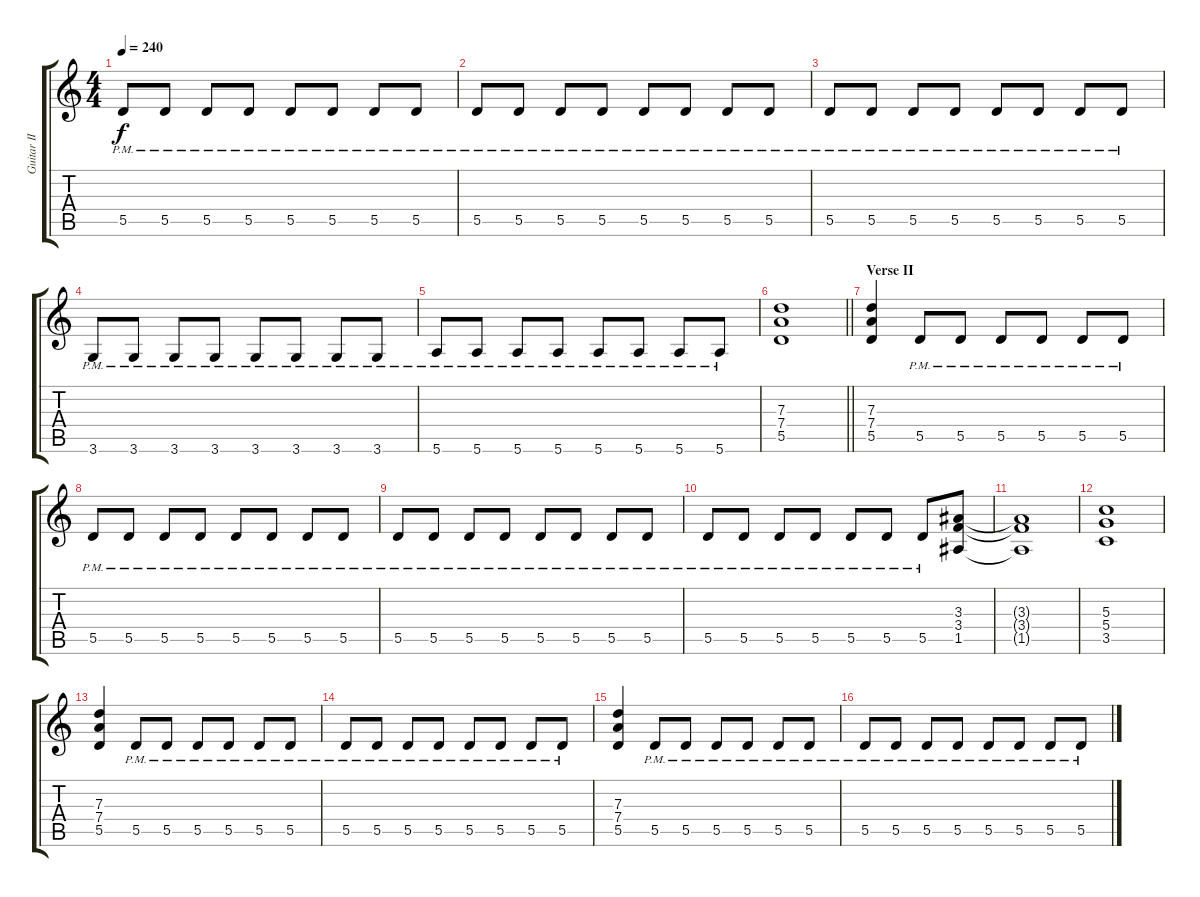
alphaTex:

\track ("Guitar II" "Guitar II") {instrument overdrivenguitar}
\staff {score tabs}
\tuning (E4 B3 G3 D3 A2 E2) {hide}
\ts (4 4)
\tempo 240
\clef g2
\ks c
5.5{pm}.8{dy f} 5.5{pm}.8 5.5{pm}.8 5.5{pm}.8 5.5{pm}.8 5.5{pm}.8 5.5{pm}.8 5.5{pm}.8 |
5.5{pm}.8 5.5{pm}.8 5.5{pm}.8 5.5{pm}.8 5.5{pm}.8 5.5{pm}.8 5.5{pm}.8 5.5{pm}.8 |
5.5{pm}.8 5.5{pm}.8 5.5{pm}.8 5.5{pm}.8 5.5{pm}.8 5.5{pm}.8 5.5{pm}.8 5.5{pm}.8 |
3.6{pm}.8 3.6{pm}.8 3.6{pm}.8 3.6{pm}.8 3.6{pm}.8 3.6{pm}.8 3.6{pm}.8 3.6{pm}.8 |
5.6{pm}.8 5.6{pm}.8 5.6{pm}.8 5.6{pm}.8 5.6{pm}.8 5.6{pm}.8 5.6{pm}.8 5.6{pm}.8 |
\barLineRight lightlight
(7.3 7.4 5.5).1 |
\section ("" "Verse II")
(7.3 7.4 5.5).4 5.5{pm}.8 5.5{pm}.8 5.5{pm}.8 5.5{pm}.8 5.5{pm}.8 5.5{pm}.8 |
5.5{pm}.8 5.5{pm}.8 5.5{pm}.8 5.5{pm}.8 5.5{pm}.8 5.5{pm}.8 5.5{pm}.8 5.5{pm}.8 |
5.5{pm}.8 5.5{pm}.8 5.5{pm}.8 5.5{pm}.8 5.5{pm}.8 5.5{pm}.8 5.5{pm}.8 5.5{pm}.8 |
5.5{pm}.8 5.5{pm}.8 5.5{pm}.8 5.5{pm}.8 5.5{pm}.8 5.5{pm}.8 5.5{pm}.8 (3.3 3.4 1.5).8 |
(3.3{t} 3.4{t} 1.5{t}).1 |
(5.3 5.4 3.5).1 |
(7.3 7.4 5.5).4 5.5{pm}.8 5.5{pm}.8 5.5{pm}.8 5.5{pm}.8 5.5{pm}.8 5.5{pm}.8 |
5.5{pm}.8 5.5{pm}.8 5.5{pm}.8 5.5{pm}.8 5.5{pm}.8 5.5{pm}.8 5.5{pm}.8 5.5{pm}.8 |
(7.3 7.4 5.5).4 5.5{pm}.8 5.5{pm}.8 5.5{pm}.8 5.5{pm}.8 5.5{pm}.8 5.5{pm}.8 |
5.5{pm}.8 5.5{pm}.8 5.5{pm}.8 5.5{pm}.8 5.5{pm}.8 5.5{pm}.8 5.5{pm}.8 5.5{pm}.8
